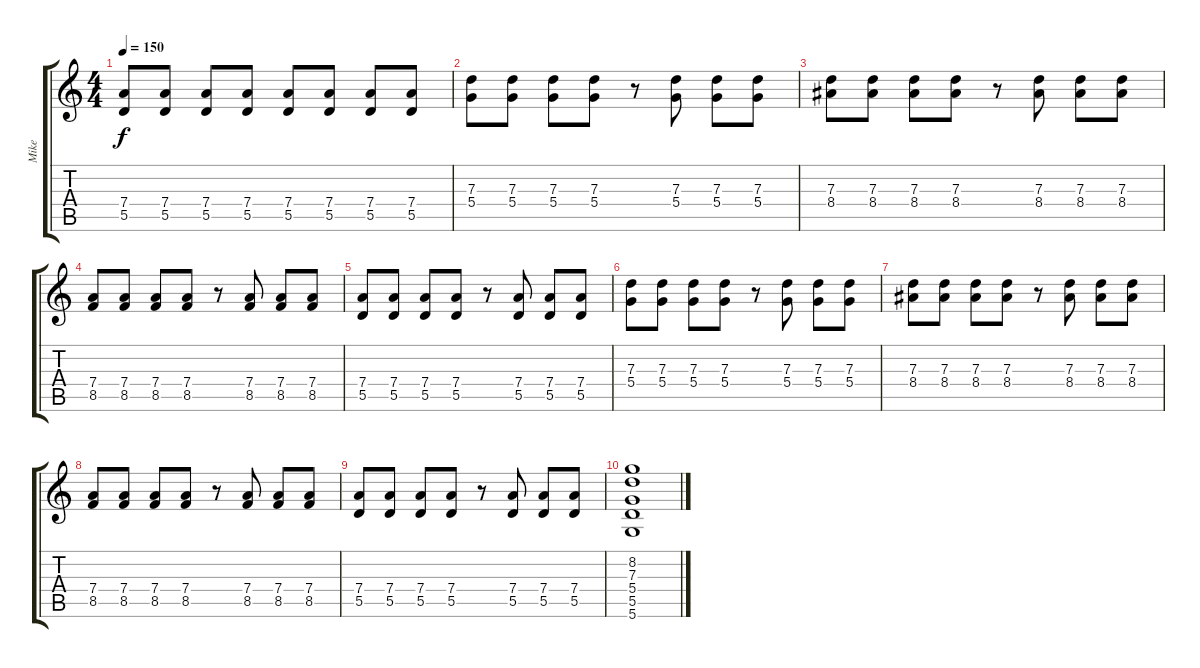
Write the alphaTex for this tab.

\track ("Mike" "Mike") {instrument distortionguitar}
\staff {score tabs}
\tuning (E4 B3 G3 D3 A2 D2) {hide}
\ts (4 4)
\tempo 150
\clef g2
\ks c
(7.4 5.5).8{dy f} (7.4 5.5).8 (7.4 5.5).8 (7.4 5.5).8 (7.4 5.5).8 (7.4 5.5).8 (7.4 5.5).8 (7.4 5.5).8 |
(7.3 5.4).8 (7.3 5.4).8 (7.3 5.4).8 (7.3 5.4).8 r.8 (7.3 5.4).8 (7.3 5.4).8 (7.3 5.4).8 |
(7.3 8.4).8 (7.3 8.4).8 (7.3 8.4).8 (7.3 8.4).8 r.8 (7.3 8.4).8 (7.3 8.4).8 (7.3 8.4).8 |
(7.4 8.5).8 (7.4 8.5).8 (7.4 8.5).8 (7.4 8.5).8 r.8 (7.4 8.5).8 (7.4 8.5).8 (7.4 8.5).8 |
(7.4 5.5).8 (7.4 5.5).8 (7.4 5.5).8 (7.4 5.5).8 r.8 (7.4 5.5).8 (7.4 5.5).8 (7.4 5.5).8 |
(7.3 5.4).8 (7.3 5.4).8 (7.3 5.4).8 (7.3 5.4).8 r.8 (7.3 5.4).8 (7.3 5.4).8 (7.3 5.4).8 |
(7.3 8.4).8 (7.3 8.4).8 (7.3 8.4).8 (7.3 8.4).8 r.8 (7.3 8.4).8 (7.3 8.4).8 (7.3 8.4).8 |
(7.4 8.5).8 (7.4 8.5).8 (7.4 8.5).8 (7.4 8.5).8 r.8 (7.4 8.5).8 (7.4 8.5).8 (7.4 8.5).8 |
(7.4 5.5).8 (7.4 5.5).8 (7.4 5.5).8 (7.4 5.5).8 r.8 (7.4 5.5).8 (7.4 5.5).8 (7.4 5.5).8 |
(8.2 7.3 5.4 5.5 5.6).1
